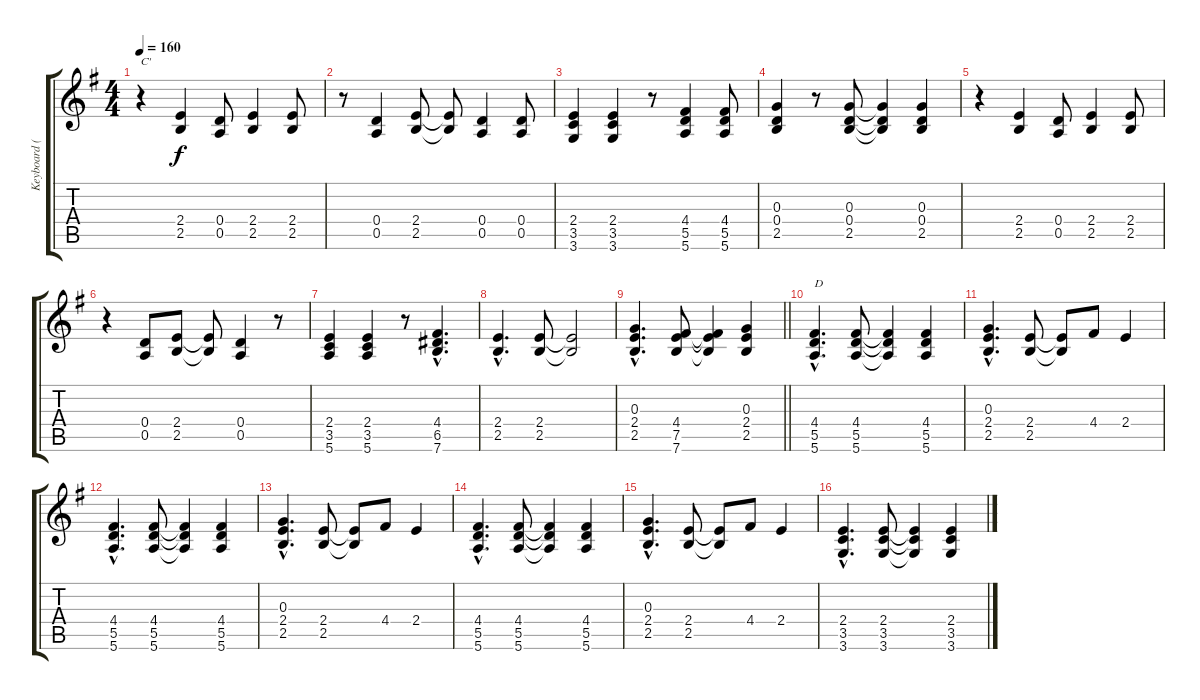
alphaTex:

\track ("Keyboard (Sampled E-Guitar)" "Keyboard (") {instrument distortionguitar}
\staff {score tabs}
\tuning (E4 B3 G3 D3 A2 E2) {hide}
\ts (4 4)
\tempo 160
\clef g2
\ks g
r.4{txt "C'" dy f} (2.4 2.5).4 (0.4 0.5).8 (2.4 2.5).4 (2.4 2.5).8 |
r.8 (0.4 0.5).4 (2.4 2.5).8 (2.4{t} 2.5{t}).8 (0.4 0.5).4 (0.4 0.5).8 |
(2.4 3.5 3.6).4 (2.4 3.5 3.6).4 r.8 (4.4 5.5 5.6).4 (4.4 5.5 5.6).8 |
(0.3 0.4 2.5).4 r.8 (0.3 0.4 2.5).8 (0.3{t} 0.4{t} 2.5{t}).4 (0.3 0.4 2.5).4 |
r.4 (2.4 2.5).4 (0.4 0.5).8 (2.4 2.5).4 (2.4 2.5).8 |
r.4 (0.4 0.5).8 (2.4 2.5).8 (2.4{t} 2.5{t}).8 (0.4 0.5).4 r.8 |
(2.4 3.5 5.6).4 (2.4 3.5 5.6).4 r.8 (4.4{hac} 6.5{hac} 7.6{hac}).4{d} |
(2.4{hac} 2.5{hac}).4{d} (2.4 2.5).8 (2.4{t} 2.5{t}).2 |
\barLineRight lightlight
(0.3{hac} 2.4{hac} 2.5{hac}).4{d} (4.4 7.5 7.6).8 (4.4{t} 7.5{t} 7.6{t}).4 (0.3 2.4 2.5).4 |
(4.4{hac} 5.5{hac} 5.6{hac}).4{d txt "D"} (4.4 5.5 5.6).8 (4.4{t} 5.5{t} 5.6{t}).4 (4.4 5.5 5.6).4 |
(0.3{hac} 2.4{hac} 2.5{hac}).4{d} (2.4 2.5).8 (2.4{t} 2.5{t}).8 4.4.8 2.4.4 |
(4.4{hac} 5.5{hac} 5.6{hac}).4{d} (4.4 5.5 5.6).8 (4.4{t} 5.5{t} 5.6{t}).4 (4.4 5.5 5.6).4 |
(0.3{hac} 2.4{hac} 2.5{hac}).4{d} (2.4 2.5).8 (2.4{t} 2.5{t}).8 4.4.8 2.4.4 |
(4.4{hac} 5.5{hac} 5.6{hac}).4{d} (4.4 5.5 5.6).8 (4.4{t} 5.5{t} 5.6{t}).4 (4.4 5.5 5.6).4 |
(0.3{hac} 2.4{hac} 2.5{hac}).4{d} (2.4 2.5).8 (2.4{t} 2.5{t}).8 4.4.8 2.4.4 |
(2.4{hac} 3.5{hac} 3.6{hac}).4{d} (2.4 3.5 3.6).8 (2.4{t} 3.5{t} 3.6{t}).4 (2.4 3.5 3.6).4
